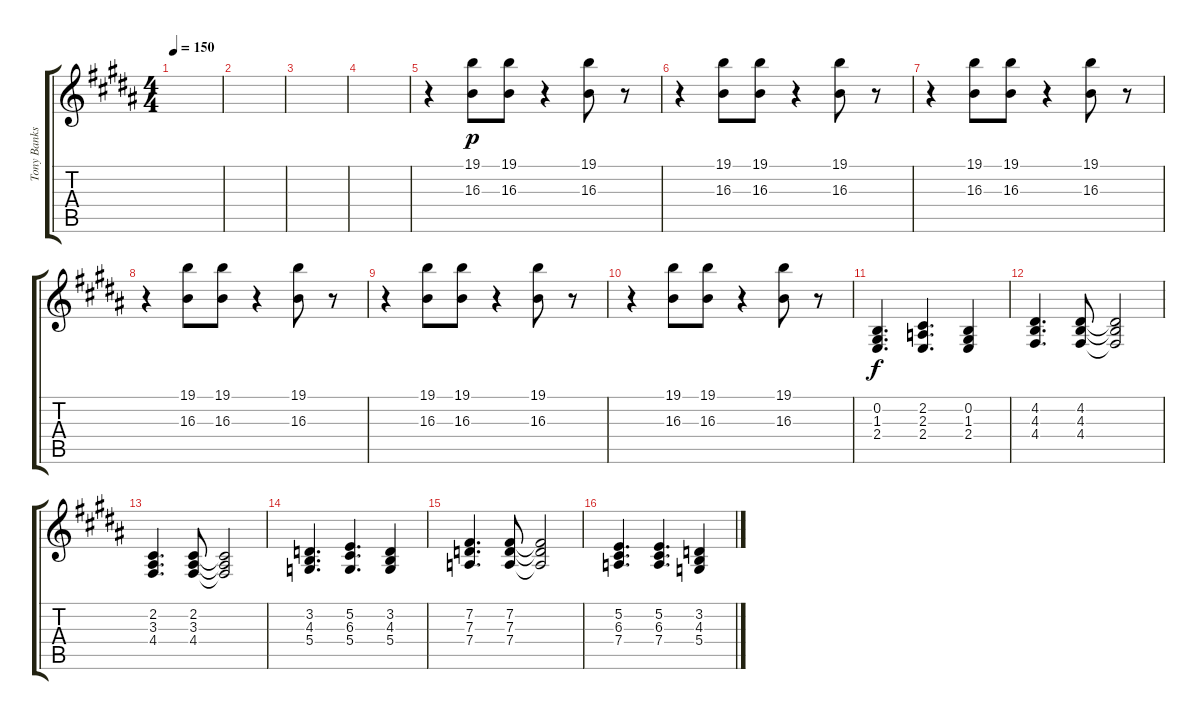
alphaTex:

\track ("Tony Banks [Left Hand]" "Tony Banks") {instrument acousticgrandpiano}
\staff {score tabs}
\tuning (E4 B3 G3 D3 A2 E2) {hide}
\ts (4 4)
\tempo 150
\clef g2
\ks b
|
|
|
|
r.4 (19.1 16.3).8{dy p} (19.1 16.3).8 r.4 (19.1 16.3).8 r.8 |
r.4 (19.1 16.3).8 (19.1 16.3).8 r.4 (19.1 16.3).8 r.8 |
r.4 (19.1 16.3).8 (19.1 16.3).8 r.4 (19.1 16.3).8 r.8 |
r.4 (19.1 16.3).8 (19.1 16.3).8 r.4 (19.1 16.3).8 r.8 |
r.4 (19.1 16.3).8 (19.1 16.3).8 r.4 (19.1 16.3).8 r.8 |
r.4 (19.1 16.3).8 (19.1 16.3).8 r.4 (19.1 16.3).8 r.8 |
(0.2 1.3 2.4).4{d dy f} (2.2 2.3 2.4).4{d} (0.2 1.3 2.4).4 |
(4.2 4.3 4.4).4{d} (4.2 4.3 4.4).8 (4.2{t} 4.3{t} 4.4{t}).2 |
(2.2 3.3 4.4).4{d} (2.2 3.3 4.4).8 (2.2{t} 3.3{t} 4.4{t}).2 |
(3.2 4.3 5.4).4{d} (5.2 6.3 5.4).4{d} (3.2 4.3 5.4).4 |
(7.2 7.3 7.4).4{d} (7.2 7.3 7.4).8 (7.2{t} 7.3{t} 7.4{t}).2 |
(5.2 6.3 7.4).4{d} (5.2 6.3 7.4).4{d} (3.2 4.3 5.4).4
